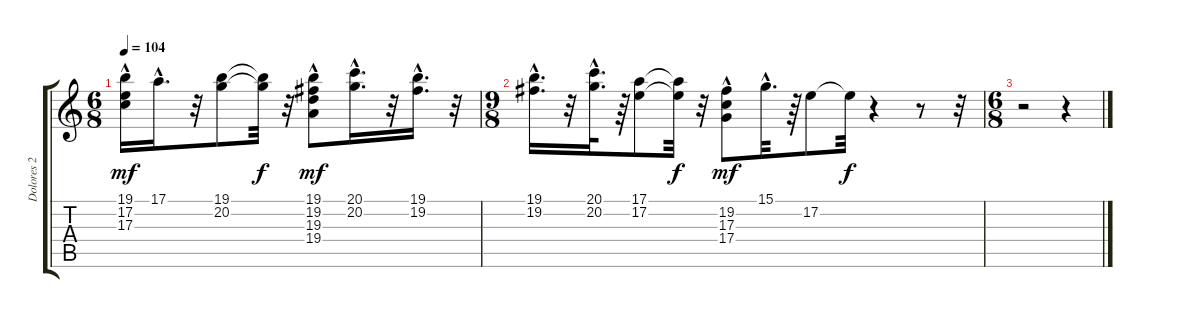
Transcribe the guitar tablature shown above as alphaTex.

\track ("Dolores 2" "Dolores 2") {instrument pad3polysynth}
\staff {score tabs}
\tuning (E4 B3 G3 D3 A2 E2) {hide}
\ts (6 8)
\tempo 104
\clef g2
\ks c
(19.1{hac} 17.2 17.3).16{dy mf} 17.1{hac}.16{d} r.32 (19.1 20.2).8 (19.1{t} 20.2{t}).32{dy f} r.32 (19.1{hac} 19.2{hac} 19.3 19.4).8{dy mf} (20.1{hac} 20.2{hac}).16{d} r.32 (19.1{hac} 19.2{hac}).16{d} r.32 |
\ts (9 8)
(19.1{hac} 19.2{hac}).16{d} r.32 (20.1{hac} 20.2{hac}).32{d} r.64 (17.1 17.2).8 (17.1{t} 17.2{t}).32{dy f} r.32 (19.2{hac} 17.3 17.4).8{dy mf} 15.1{hac}.32{d} r.64 17.2.8 17.2{t}.32{dy f} r.4 r.8 r.32 |
\ts (6 8)
r.2 r.4
